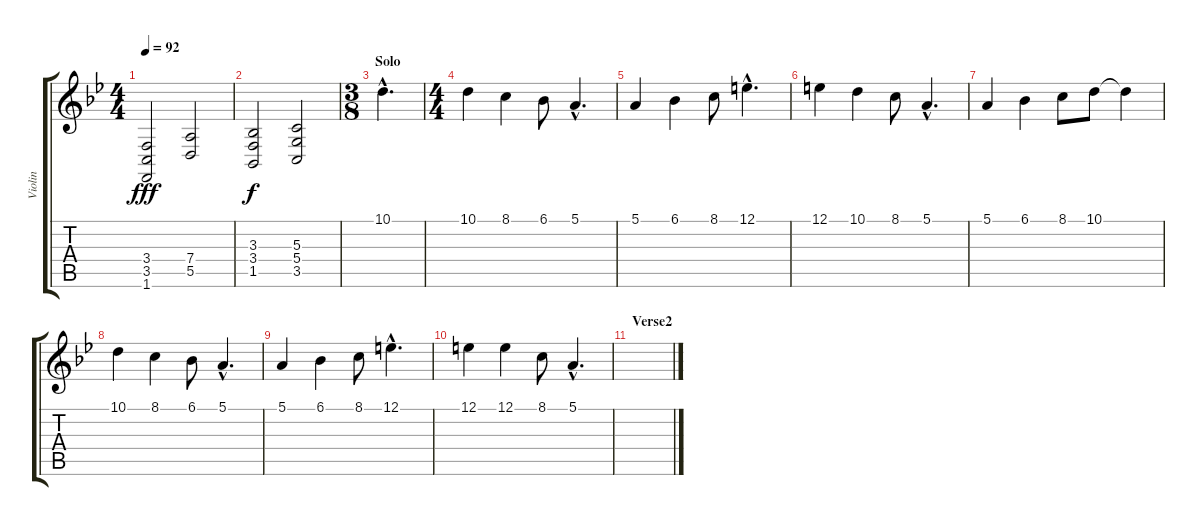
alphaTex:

\track ("Violin" "Violin") {instrument violin}
\staff {score tabs}
\tuning (E4 B3 G3 D3 A2 E2) {hide}
\ts (4 4)
\tempo 92
\clef g2
\ks bb
(3.4 3.5 1.6).2{dy fff} (7.4 5.5).2 |
(3.3 3.4 1.5).2{dy f} (5.3 5.4 3.5).2 |
\ts (3 8)
\section ("" "Solo")
10.1{hac}.4{d volume 16} |
\ts (4 4)
10.1.4 8.1.4 6.1.8 5.1{hac}.4{d} |
5.1.4 6.1.4 8.1.8 12.1{hac}.4{d} |
12.1.4 10.1.4 8.1.8 5.1{hac}.4{d} |
5.1.4 6.1.4 8.1.8 10.1.8 10.1{t}.4 |
10.1.4 8.1.4 6.1.8 5.1{hac}.4{d} |
5.1.4 6.1.4 8.1.8 12.1{hac}.4{d} |
12.1.4{volume 13} 12.1.4 8.1.8 5.1{hac}.4{d} |
\section ("" "Verse2")
